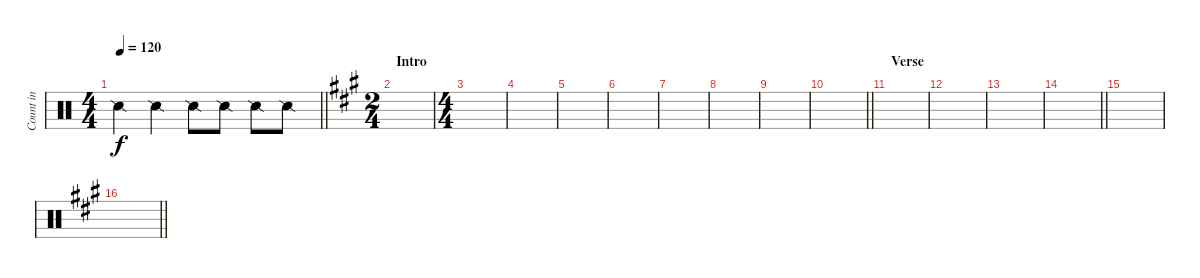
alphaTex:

\track ("Count in" "Count in") {instrument percussion}
\staff {score}
\articulation defaults
\ts (4 4)
\tempo 120
\clef neutral
\barLineRight lightlight
\ks c "Snare (side stick) 2".4{dy f} "Snare (side stick) 2".4 "Snare (side stick) 2".8 "Snare (side stick) 2".8 "Snare (side stick) 2".8 "Snare (side stick) 2".8
|
\ts (2 4)
\section ("" "Intro")
\ks a
|
\ts (4 4)
|
|
|
|
|
|
|
\barLineRight lightlight
|
\section ("" "Verse")
|
|
|
\barLineRight lightlight
|
|
\barLineRight lightlight
